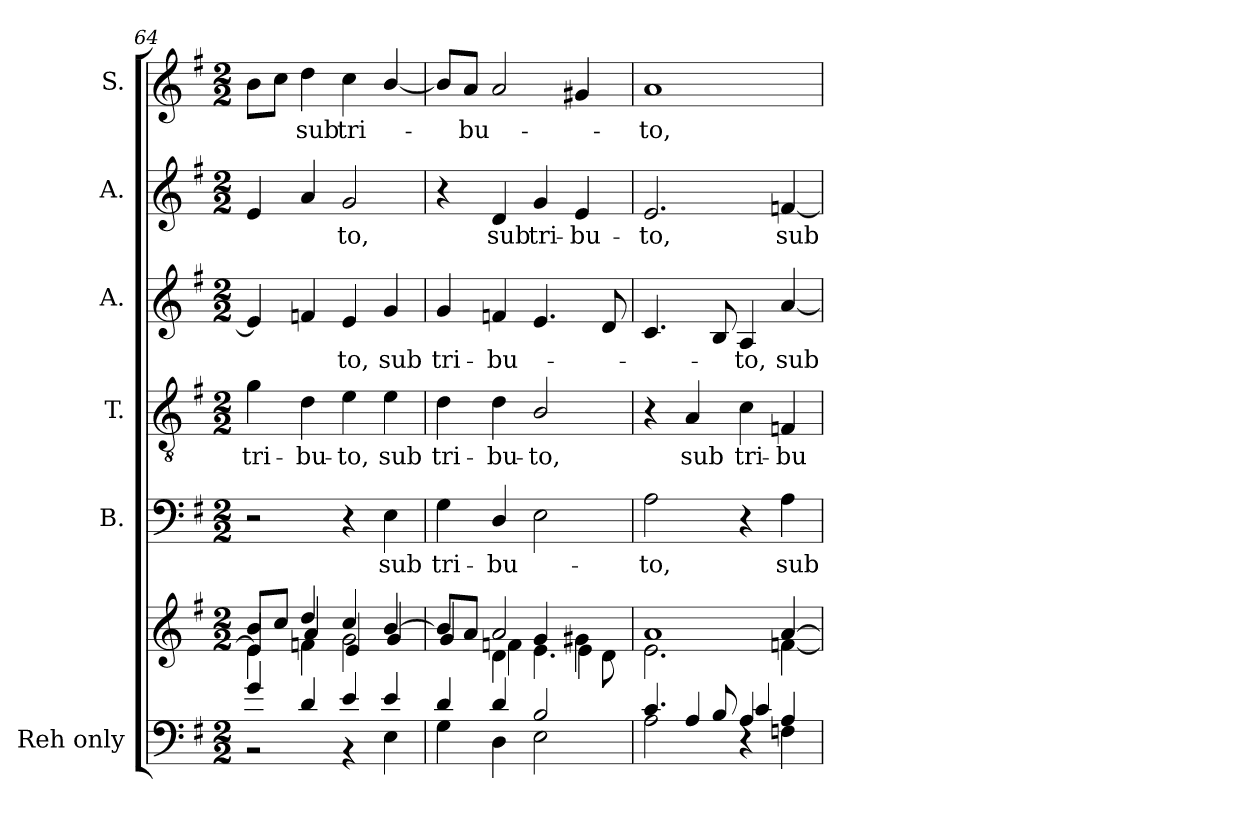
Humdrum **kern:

**kern	**kern	**kern	**text	**kern	**text	**kern	**text	**kern	**text	**kern	**text
*part6	*part6	*part5	*part5	*part4	*part4	*part3	*part3	*part2	*part2	*part1	*part1
*staff7	*staff6	*staff5	*staff5	*staff4	*staff4	*staff3	*staff3	*staff2	*staff2	*staff1	*staff1
*I"Reh  only	*	*I"B.	*	*I"T.	*	*I"A.	*	*I"A.	*	*I"S.	*
*	*	*I'B.	*	*I'T.	*	*I'A.	*	*I'A.	*	*	*
!!LO:PB:g=z
*clefF4	*clefG2	*clefF4	*	*clefGv2	*	*clefG2	*	*clefG2	*	*clefG2	*
*	*	*	*	*ITrd7c12	*	*	*	*	*	*	*
*k[f#]	*k[f#]	*k[f#]	*	*k[f#]	*	*k[f#]	*	*k[f#]	*	*k[f#]	*
*G:	*G:	*G:	*	*G:	*	*G:	*	*G:	*	*G:	*
*M2/2	*M2/2	*M2/2	*	*M2/2	*	*M2/2	*	*M2/2	*	*M2/2	*
=64	=64	=64	=64	=64	=64	=64	=64	=64	=64	=64	=64
*^	*^	*	*	*	*	*	*	*	*	*	*
*	*	*	*^	*	*	*	*	*	*	*	*	*	*
!	!	!	!	!	!	!	!	!LO:LY:b:color=#000000	!	!	!	!	!	!
4gi/	2r	8bi/L	4ei\]	4ei/	2r	.	4Gi\	tri-	4ei/]	.	4ei/	.	8bi\L	.
.	.	8cci/J	.	.	.	.	.	.	.	.	.	.	8cci\J	.
!	!	!	!	!	!	!	!	!LO:LY:b:color=#000000	!	!	!	!	!	!
!	!	!	!	!	!	!	!	!	!	!	!	!	!	!LO:LY:b:color=#000000
4di/	.	4ddi/	4ai/	4fni\	.	.	4Di\	-bu-	4fni/	.	4ai/	.	4ddi\	sub
!	!	!	!	!	!	!	!	!LO:LY:b:color=#000000	!	!	!	!	!	!
!	!	!	!	!	!	!	!	!	!	!LO:LY:b:color=#000000	!	!	!	!
!	!	!	!	!	!	!	!	!	!	!	!	!LO:LY:b:color=#000000	!	!
!	!	!	!	!	!	!	!	!	!	!	!	!	!	!LO:LY:b:color=#000000
4ei/	4r	4cci/	2gi\	4ei/	4r	.	4Ei\	-to,	4ei/	-to,	2gi/	-to,	4cci\	tri-
!	!	!	!	!	!	!LO:LY:b:color=#000000	!	!	!	!	!	!	!	!
!	!	!	!	!	!	!	!	!LO:LY:b:color=#000000	!	!	!	!	!	!
!	!	!	!	!	!	!	!	!	!	!LO:LY:b:color=#000000	!	!	!	!
4ei/	4Ei\	[4bi/	.	4gi/	4Ei\	sub	4Ei\	sub	4gi/	sub	.	.	[4bi/	.
=65	=65	=65	=65	=65	=65	=65	=65	=65	=65	=65	=65	=65	=65	=65
!	!	!	!	!	!	!LO:LY:b:color=#000000	!	!	!	!	!	!	!	!
!	!	!	!	!	!	!	!	!LO:LY:b:color=#000000	!	!	!	!	!	!
!	!	!	!	!	!	!	!	!	!	!LO:LY:b:color=#000000	!	!	!	!
4di/	4Gi\	8bi/L]	4ryy	4gi/	4Gi\	tri-	4Di\	tri-	4gi/	tri-	4r	.	8bi/L]	.
!	!	!	!	!	!	!	!	!	!	!	!	!	!	!LO:LY:b:color=#000000
.	.	8ai/J	.	.	.	.	.	.	.	.	.	.	8ai/J	-bu-
!	!	!	!	!	!	!LO:LY:b:color=#000000	!	!	!	!	!	!	!	!
!	!	!	!	!	!	!	!	!LO:LY:b:color=#000000	!	!	!	!	!	!
!	!	!	!	!	!	!	!	!	!	!LO:LY:b:color=#000000	!	!	!	!
!	!	!	!	!	!	!	!	!	!	!	!	!LO:LY:b:color=#000000	!	!
4di/	4Di\	2ai/	4di\	4fni\	4Di/	-bu-	4Di\	-bu-	4fni/	-bu-	4di/	sub	2ai/	.
!	!	!	!	!	!	!	!	!LO:LY:b:color=#000000	!	!	!	!	!	!
!	!	!	!	!	!	!	!	!	!	!	!	!LO:LY:b:color=#000000	!	!
2Bi/	2Ei\	.	4gi/	4.ei\	2Ei\	.	2BBi/	-to,	4.ei/	.	4gi/	tri-	.	.
!	!	!	!	!	!	!	!	!	!	!	!	!LO:LY:b:color=#000000	!	!
.	.	4g#Xi\	4ei\	.	.	.	.	.	.	.	4ei/	-bu-	4g#Xi/	.
.	.	.	.	8di\	.	.	.	.	8di/	.	.	.	.	.
=66	=66	=66	=66	=66	=66	=66	=66	=66	=66	=66	=66	=66	=66	=66
*	*^	*	*	*	*	*	*	*	*	*	*	*	*	*
!	!	!	!	!	!	!	!LO:LY:b:color=#000000	!	!	!	!	!	!	!	!
!	!	!	!	!	!	!	!	!	!	!	!	!	!LO:LY:b:color=#000000	!	!
!	!	!	!	!	!	!	!	!	!	!	!	!	!	!	!LO:LY:b:color=#000000
4.ci/	4ryy	2Ai\	1ai	2.ei\	2.ryy	2Ai\	-to,	4r	.	4.ci/	.	2.ei/	-to,	1ai	-to,
!	!	!	!	!	!	!	!	!	!LO:LY:b:color=#000000	!	!	!	!	!	!
.	4Ai/	.	.	.	.	.	.	4AAi/	sub	.	.	.	.	.	.
8Bi/	.	.	.	.	.	.	.	.	.	8Bi/	.	.	.	.	.
!	!	!	!	!	!	!	!	!	!LO:LY:b:color=#000000	!	!	!	!	!	!
!	!	!	!	!	!	!	!	!	!	!	!LO:LY:b:color=#000000	!	!	!	!
4Ai/	4ci/	4r	.	.	.	4r	.	4Ci\	tri-	4Ai/	-to,	.	.	.	.
!	!	!	!	!	!	!	!LO:LY:b:color=#000000	!	!	!	!	!	!	!	!
!	!	!	!	!	!	!	!	!	!LO:LY:b:color=#000000	!	!	!	!	!	!
!	!	!	!	!	!	!	!	!	!	!	!LO:LY:b:color=#000000	!	!	!	!
!	!	!	!	!	!	!	!	!	!	!	!	!	!LO:LY:b:color=#000000	!	!
4ryy	4Fni\	4Ai/	.	[4fni\	[4ai/	4Ai\	sub	4FFni/	-bu-	[4ai/	sub	[4fni/	sub	.	.
*v	*v	*v	*	*	*	*	*	*	*	*	*	*	*	*	*
*	*v	*v	*v	*	*	*	*	*	*	*	*	*	*
=	=	=	=	=	=	=	=	=	=	=	=
*-	*-	*-	*-	*-	*-	*-	*-	*-	*-	*-	*-
